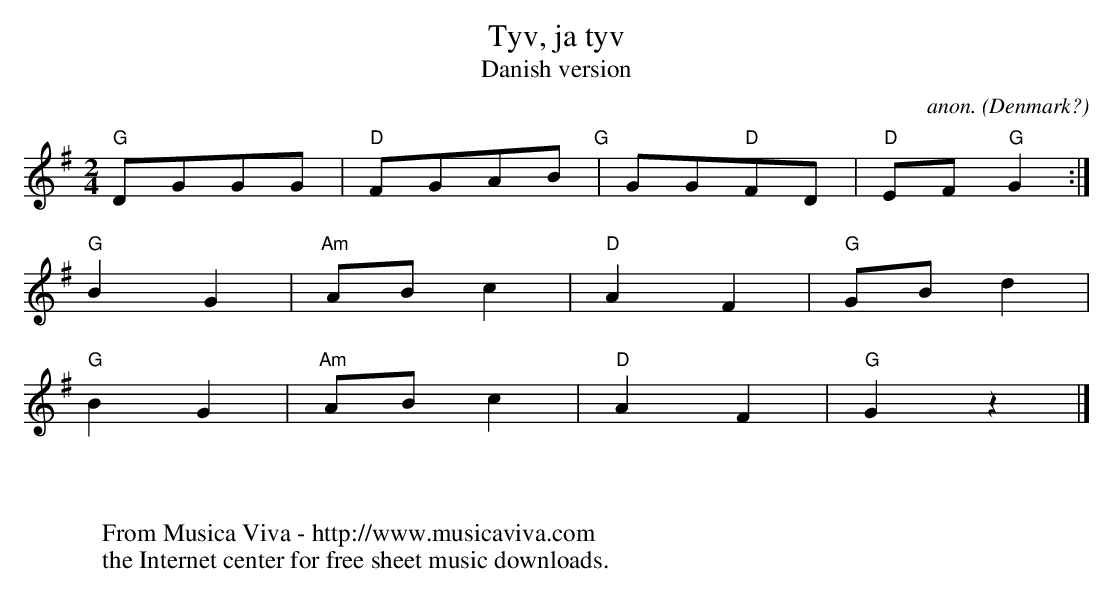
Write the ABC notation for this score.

X:1
T:Tyv, ja tyv
T:Danish version
C:anon.
O:Denmark?
M:2/4
L:1/8
K:G
"G"DGGG|"D"FGAB"G"|GG"D"FD|"D"EF"G"G2:|
"G"B2G2|"Am"ABc2|"D"A2F2|"G"GBd2|
"G"B2G2|"Am"ABc2|"D"A2F2|"G"G2 z2|]
W:
W:
W:  From Musica Viva - http://www.musicaviva.com
W:  the Internet center for free sheet music downloads.
